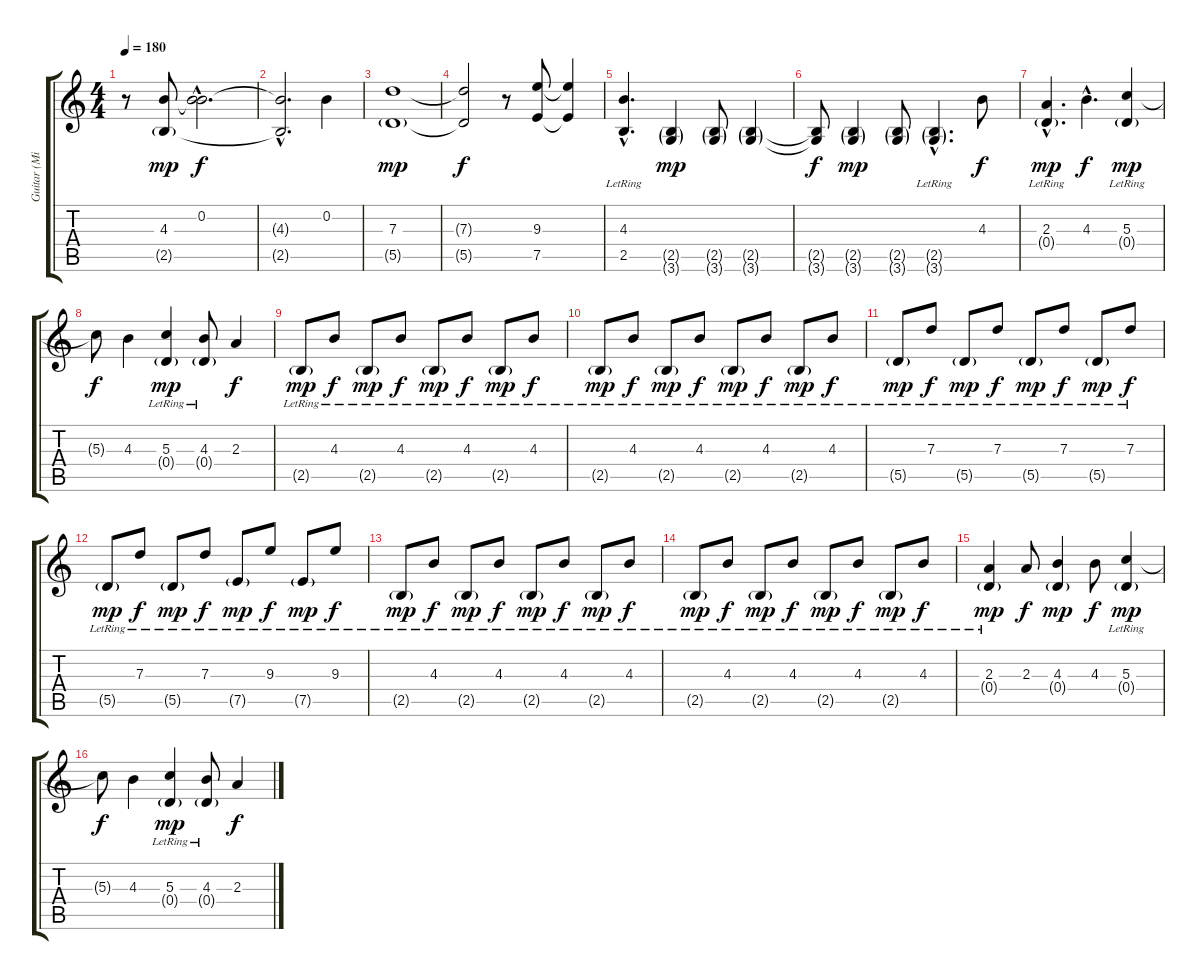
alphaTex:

\track ("Guitar (Mike Einziger)" "Guitar (Mi") {instrument electricguitarjazz}
\staff {score tabs}
\tuning (E4 B3 G3 D3 A2 E2) {hide}
\ts (4 4)
\tempo 180
\clef g2
\ks c
r.8{dy mp} (4.3 2.5{g}).8 (0.2{hac} 4.3{hac t}).2{d dy f} |
(4.3{hac t} 2.5{hac t}).2{d} 0.2.4 |
(7.3 5.5{g}).1{dy mp} |
(7.3{t} 5.5{t}).2{dy f} r.8 (9.3 7.5).8 (9.3{t} 7.5{t}).4 |
(4.3{hac lr} 2.5{hac}).4{d} (2.5{g} 3.6{g}).4{dy mp} (2.5{g} 3.6{g}).8 (2.5{g} 3.6{g}).4 |
(2.5{t} 3.6{t}).8{dy f} (2.5{g} 3.6{g}).4{dy mp} (2.5{g} 3.6{g}).8 (2.5{g hac lr} 3.6{g hac}).4{d} 4.3.8{dy f} |
(2.3{hac lr} 0.4{g hac lr}).4{d dy mp} 4.3{hac}.4{d dy f} (5.3 0.4{g lr}).4{dy mp} |
5.3{t}.8{dy f} 4.3.4 (5.3 0.4{g lr}).4{dy mp} (4.3 0.4{g lr}).8 2.3.4{dy f} |
2.5{g lr}.8{dy mp} 4.3{lr}.8{dy f} 2.5{g lr}.8{dy mp} 4.3{lr}.8{dy f} 2.5{g lr}.8{dy mp} 4.3{lr}.8{dy f} 2.5{g lr}.8{dy mp} 4.3{lr}.8{dy f} |
2.5{g lr}.8{dy mp} 4.3{lr}.8{dy f} 2.5{g lr}.8{dy mp} 4.3{lr}.8{dy f} 2.5{g lr}.8{dy mp} 4.3{lr}.8{dy f} 2.5{g lr}.8{dy mp} 4.3{lr}.8{dy f} |
5.5{g lr}.8{dy mp} 7.3{lr}.8{dy f} 5.5{g lr}.8{dy mp} 7.3{lr}.8{dy f} 5.5{g lr}.8{dy mp} 7.3{lr}.8{dy f} 5.5{g lr}.8{dy mp} 7.3{lr}.8{dy f} |
5.5{g lr}.8{dy mp} 7.3{lr}.8{dy f} 5.5{g lr}.8{dy mp} 7.3{lr}.8{dy f} 7.5{g lr}.8{dy mp} 9.3{lr}.8{dy f} 7.5{g lr}.8{dy mp} 9.3{lr}.8{dy f} |
2.5{g lr}.8{dy mp} 4.3{lr}.8{dy f} 2.5{g lr}.8{dy mp} 4.3{lr}.8{dy f} 2.5{g lr}.8{dy mp} 4.3{lr}.8{dy f} 2.5{g lr}.8{dy mp} 4.3{lr}.8{dy f} |
2.5{g lr}.8{dy mp} 4.3{lr}.8{dy f} 2.5{g lr}.8{dy mp} 4.3{lr}.8{dy f} 2.5{g lr}.8{dy mp} 4.3{lr}.8{dy f} 2.5{g lr}.8{dy mp} 4.3{lr}.8{dy f} |
(2.3{lr} 0.4{g lr}).4{dy mp} 2.3.8{dy f} (4.3 0.4{g}).4{dy mp} 4.3.8{dy f} (5.3 0.4{g lr}).4{dy mp} |
5.3{t}.8{dy f} 4.3.4 (5.3 0.4{g lr}).4{dy mp} (4.3 0.4{g lr}).8 2.3.4{dy f}
